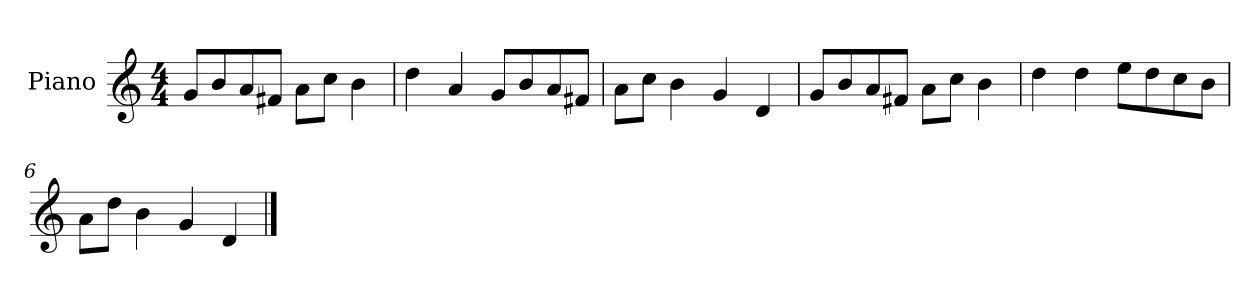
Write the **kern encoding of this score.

**kern
*part1
*staff1
*I"Piano
*I'P-no
*clefG2
*k[]
*M4/4
*MM90
=1
8g/L
8b/
8a/
8f#X/J
8a\L
8cc\J
4b\
=2
4dd\
4a/
8g/L
8b/
8a/
8f#X/J
=3
8a\L
8cc\J
4b\
4g/
4d/
=4
8g/L
8b/
8a/
8f#X/J
8a\L
8cc\J
4b\
=5
4dd\
4dd\
8ee\L
8dd\
8cc\
8b\J
=6
8a\L
8dd\J
4b\
4g/
4d/
==
*-
